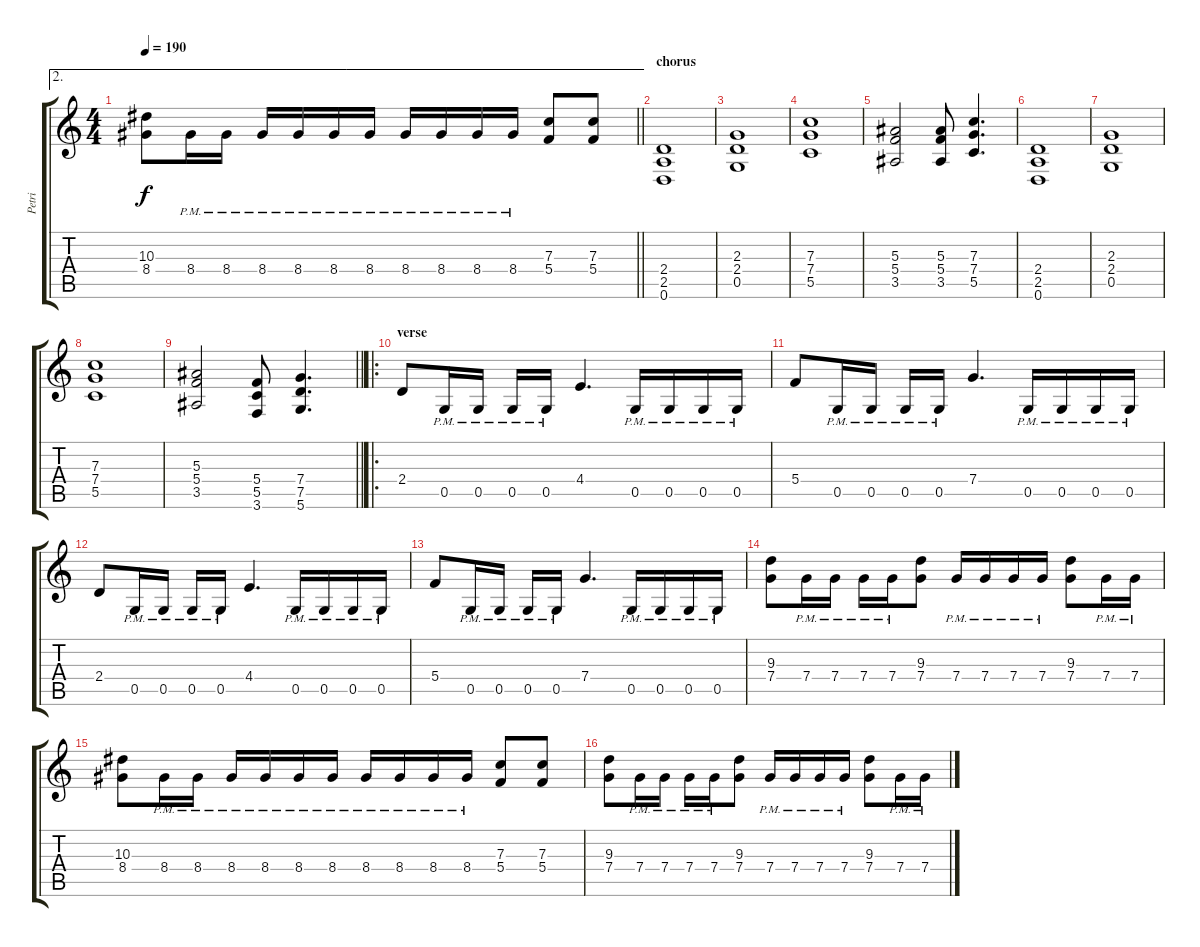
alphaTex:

\track ("Petri" "Petri") {instrument distortionguitar}
\staff {score tabs}
\tuning (D4 A3 F3 C3 G2 D2) {hide}
\ae 2
\ts (4 4)
\tempo 190
\clef g2
\barLineRight lightlight
\ks c
(10.3 8.4).8{dy f} 8.4{pm}.16 8.4{pm}.16 8.4{pm}.16 8.4{pm}.16 8.4{pm}.16 8.4{pm}.16 8.4{pm}.16 8.4{pm}.16 8.4{pm}.16 8.4{pm}.16 (7.3 5.4).8 (7.3 5.4).8 |
\section ("" "chorus")
(2.4 2.5 0.6).1 |
(2.3 2.4 0.5).1 |
(7.3 7.4 5.5).1 |
(5.3 5.4 3.5).2 (5.3 5.4 3.5).8 (7.3 7.4 5.5).4{d} |
(2.4 2.5 0.6).1 |
(2.3 2.4 0.5).1 |
(7.3 7.4 5.5).1 |
\barLineRight lightlight
(5.3 5.4 3.5).2 (5.4 5.5 3.6).8 (7.4 7.5 5.6).4{d} |
\ro
\section ("" "verse")
2.4.8 0.5{pm}.16 0.5{pm}.16 0.5{pm}.16 0.5{pm}.16 4.4.4{d} 0.5{pm}.16 0.5{pm}.16 0.5{pm}.16 0.5{pm}.16 |
5.4.8 0.5{pm}.16 0.5{pm}.16 0.5{pm}.16 0.5{pm}.16 7.4.4{d} 0.5{pm}.16 0.5{pm}.16 0.5{pm}.16 0.5{pm}.16 |
2.4.8 0.5{pm}.16 0.5{pm}.16 0.5{pm}.16 0.5{pm}.16 4.4.4{d} 0.5{pm}.16 0.5{pm}.16 0.5{pm}.16 0.5{pm}.16 |
5.4.8 0.5{pm}.16 0.5{pm}.16 0.5{pm}.16 0.5{pm}.16 7.4.4{d} 0.5{pm}.16 0.5{pm}.16 0.5{pm}.16 0.5{pm}.16 |
(9.3 7.4).8 7.4{pm}.16 7.4{pm}.16 7.4{pm}.16 7.4{pm}.16 (9.3 7.4).8 7.4{pm}.16 7.4{pm}.16 7.4{pm}.16 7.4{pm}.16 (9.3 7.4).8 7.4{pm}.16 7.4{pm}.16 |
(10.3 8.4).8 8.4{pm}.16 8.4{pm}.16 8.4{pm}.16 8.4{pm}.16 8.4{pm}.16 8.4{pm}.16 8.4{pm}.16 8.4{pm}.16 8.4{pm}.16 8.4{pm}.16 (7.3 5.4).8 (7.3 5.4).8 |
(9.3 7.4).8 7.4{pm}.16 7.4{pm}.16 7.4{pm}.16 7.4{pm}.16 (9.3 7.4).8 7.4{pm}.16 7.4{pm}.16 7.4{pm}.16 7.4{pm}.16 (9.3 7.4).8 7.4{pm}.16 7.4{pm}.16
